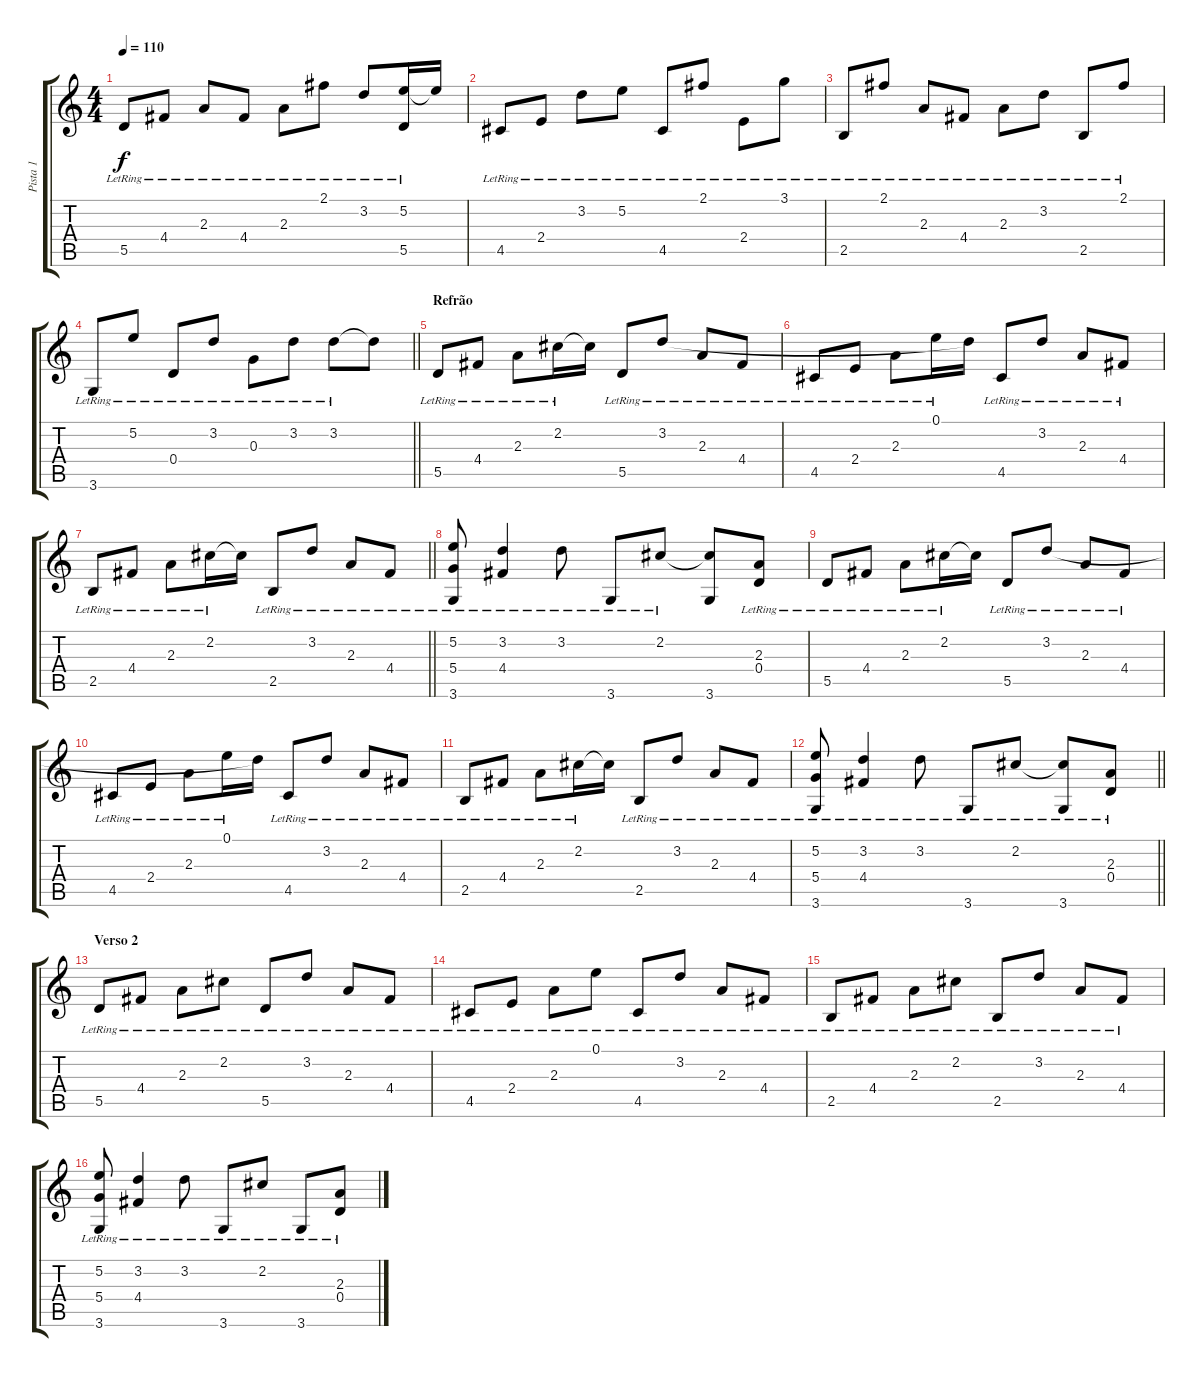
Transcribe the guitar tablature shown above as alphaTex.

\track ("Pista 1" "Pista 1") {instrument acousticguitarnylon}
\staff {score tabs}
\tuning (E4 B3 G3 D3 A2 E2) {hide}
\ts (4 4)
\tempo 110
\clef g2
\ks c
5.5{lr}.8{dy f} 4.4{lr}.8 2.3{lr}.8 4.4{lr}.8 2.3{lr}.8 2.1{lr}.8 3.2{lr}.8 (5.2{lr} 5.5).16 5.2{t}.16 |
4.5{lr}.8 2.4{lr}.8 3.2{lr}.8 5.2{lr}.8 4.5{lr}.8 2.1{lr}.8 2.4{lr}.8 3.1{lr}.8 |
2.5{lr}.8 2.1{lr}.8 2.3{lr}.8 4.4{lr}.8 2.3{lr}.8 3.2{lr}.8 2.5{lr}.8 2.1{lr}.8 |
\barLineRight lightlight
3.6{lr}.8 5.2{lr}.8 0.4{lr}.8 3.2{lr}.8 0.3{lr}.8 3.2{lr}.8 3.2{lr}.8 3.2{t}.8 |
\section ("" "Refrão")
5.5{lr}.8 4.4{lr}.8 2.3{lr}.8 2.2{lr}.16 2.2{t}.16 5.5{lr}.8 3.2{lr}.8 2.3{lr}.8 4.4{lr}.8 |
4.5{lr}.8 2.4{lr}.8 2.3{lr}.8 0.1{lr}.16 3.2{t}.16 4.5{lr}.8 3.2{lr}.8 2.3{lr}.8 4.4{lr}.8 |
\barLineRight lightlight
2.5{lr}.8 4.4{lr}.8 2.3{lr}.8 2.2{lr}.16 2.2{t}.16 2.5{lr}.8 3.2{lr}.8 2.3{lr}.8 4.4{lr}.8 |
(5.2{lr} 5.4{lr} 3.6{lr}).8 (3.2{lr} 4.4{lr}).4 3.2{lr}.8 3.6{lr}.8 2.2{lr}.8 (2.2{t} 3.6).8 (2.3{lr} 0.4{lr}).8 |
5.5{lr}.8 4.4{lr}.8 2.3{lr}.8 2.2{lr}.16 2.2{t}.16 5.5{lr}.8 3.2{lr}.8 2.3{lr}.8 4.4{lr}.8 |
4.5{lr}.8 2.4{lr}.8 2.3{lr}.8 0.1{lr}.16 3.2{t}.16 4.5{lr}.8 3.2{lr}.8 2.3{lr}.8 4.4{lr}.8 |
2.5{lr}.8 4.4{lr}.8 2.3{lr}.8 2.2{lr}.16 2.2{t}.16 2.5{lr}.8 3.2{lr}.8 2.3{lr}.8 4.4{lr}.8 |
\barLineRight lightlight
(5.2{lr} 5.4{lr} 3.6{lr}).8 (3.2{lr} 4.4{lr}).4 3.2{lr}.8 3.6{lr}.8 2.2{lr}.8 (2.2{t} 3.6{lr}).8 (2.3{lr} 0.4{lr}).8 |
\section ("" "Verso 2")
5.5{lr}.8 4.4{lr}.8 2.3{lr}.8 2.2{lr}.8 5.5{lr}.8 3.2{lr}.8 2.3{lr}.8 4.4{lr}.8 |
4.5{lr}.8 2.4{lr}.8 2.3{lr}.8 0.1{lr}.8 4.5{lr}.8 3.2{lr}.8 2.3{lr}.8 4.4{lr}.8 |
2.5{lr}.8 4.4{lr}.8 2.3{lr}.8 2.2{lr}.8 2.5{lr}.8 3.2{lr}.8 2.3{lr}.8 4.4{lr}.8 |
(5.2{lr} 5.4{lr} 3.6{lr}).8 (3.2{lr} 4.4{lr}).4 3.2{lr}.8 3.6{lr}.8 2.2{lr}.8 3.6{lr}.8 (2.3{lr} 0.4{lr}).8
